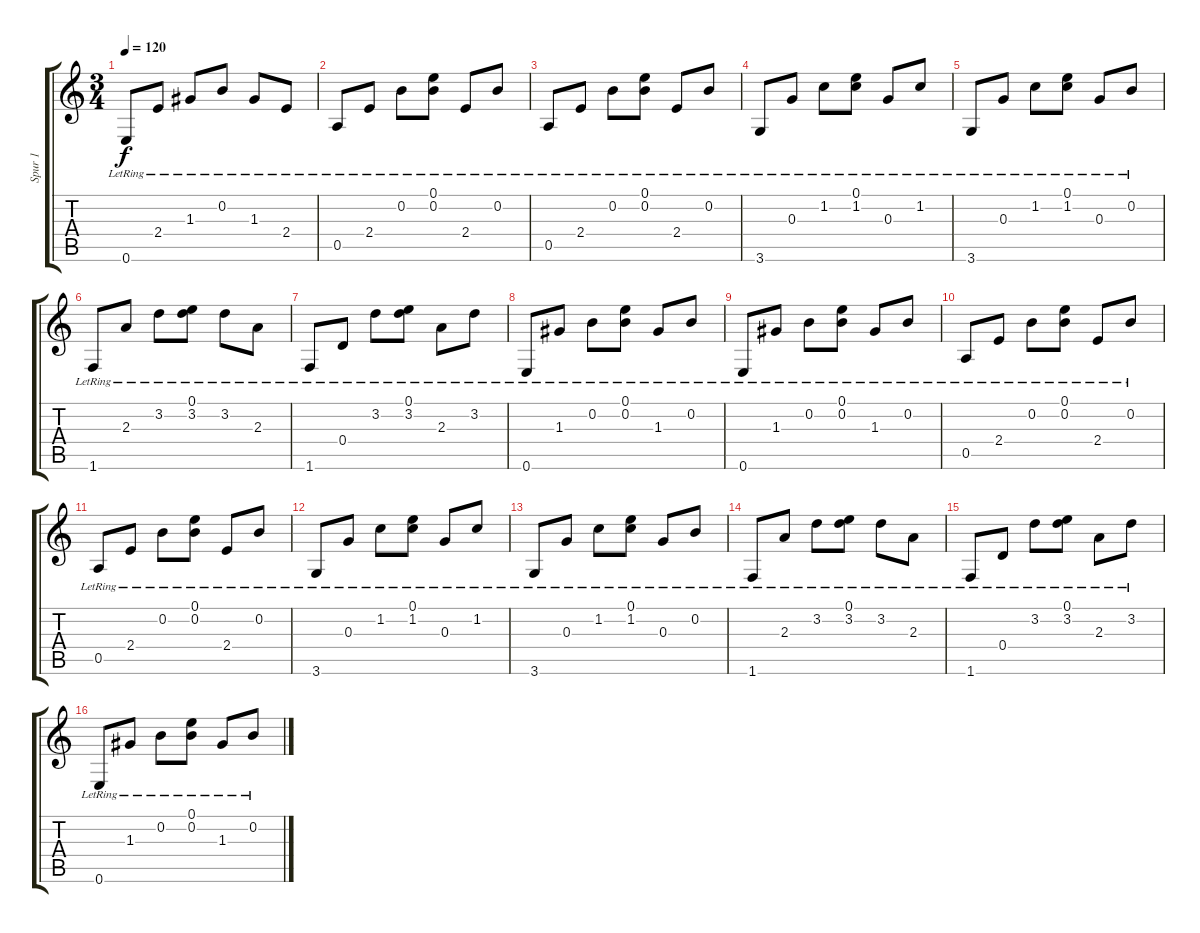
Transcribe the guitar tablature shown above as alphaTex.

\track ("Spur 1" "Spur 1") {instrument acousticguitarsteel}
\staff {score tabs}
\tuning (E4 B3 G3 D3 A2 E2) {hide}
\ts (3 4)
\tempo 120
\clef g2
\ks c
0.6{lr}.8{dy f} 2.4{lr}.8 1.3{lr}.8 0.2{lr}.8 1.3{lr}.8 2.4{lr}.8 |
0.5{lr}.8 2.4{lr}.8 0.2{lr}.8 (0.1{lr} 0.2{lr}).8 2.4{lr}.8 0.2{lr}.8 |
0.5{lr}.8 2.4{lr}.8 0.2{lr}.8 (0.1{lr} 0.2{lr}).8 2.4{lr}.8 0.2{lr}.8 |
3.6{lr}.8 0.3{lr}.8 1.2{lr}.8 (0.1{lr} 1.2{lr}).8 0.3{lr}.8 1.2{lr}.8 |
3.6{lr}.8 0.3{lr}.8 1.2{lr}.8 (0.1{lr} 1.2{lr}).8 0.3{lr}.8 0.2{lr}.8 |
1.6{lr}.8 2.3{lr}.8 3.2{lr}.8 (0.1{lr} 3.2{lr}).8 3.2{lr}.8 2.3{lr}.8 |
1.6{lr}.8 0.4{lr}.8 3.2{lr}.8 (0.1{lr} 3.2{lr}).8 2.3{lr}.8 3.2{lr}.8 |
0.6{lr}.8 1.3{lr}.8 0.2{lr}.8 (0.1{lr} 0.2{lr}).8 1.3{lr}.8 0.2{lr}.8 |
0.6{lr}.8 1.3{lr}.8 0.2{lr}.8 (0.1{lr} 0.2{lr}).8 1.3{lr}.8 0.2{lr}.8 |
0.5{lr}.8 2.4{lr}.8 0.2{lr}.8 (0.1{lr} 0.2{lr}).8 2.4{lr}.8 0.2{lr}.8 |
0.5{lr}.8 2.4{lr}.8 0.2{lr}.8 (0.1{lr} 0.2{lr}).8 2.4{lr}.8 0.2{lr}.8 |
3.6{lr}.8 0.3{lr}.8 1.2{lr}.8 (0.1{lr} 1.2{lr}).8 0.3{lr}.8 1.2{lr}.8 |
3.6{lr}.8 0.3{lr}.8 1.2{lr}.8 (0.1{lr} 1.2{lr}).8 0.3{lr}.8 0.2{lr}.8 |
1.6{lr}.8 2.3{lr}.8 3.2{lr}.8 (0.1{lr} 3.2{lr}).8 3.2{lr}.8 2.3{lr}.8 |
1.6{lr}.8 0.4{lr}.8 3.2{lr}.8 (0.1{lr} 3.2{lr}).8 2.3{lr}.8 3.2{lr}.8 |
0.6{lr}.8 1.3{lr}.8 0.2{lr}.8 (0.1{lr} 0.2{lr}).8 1.3{lr}.8 0.2{lr}.8
